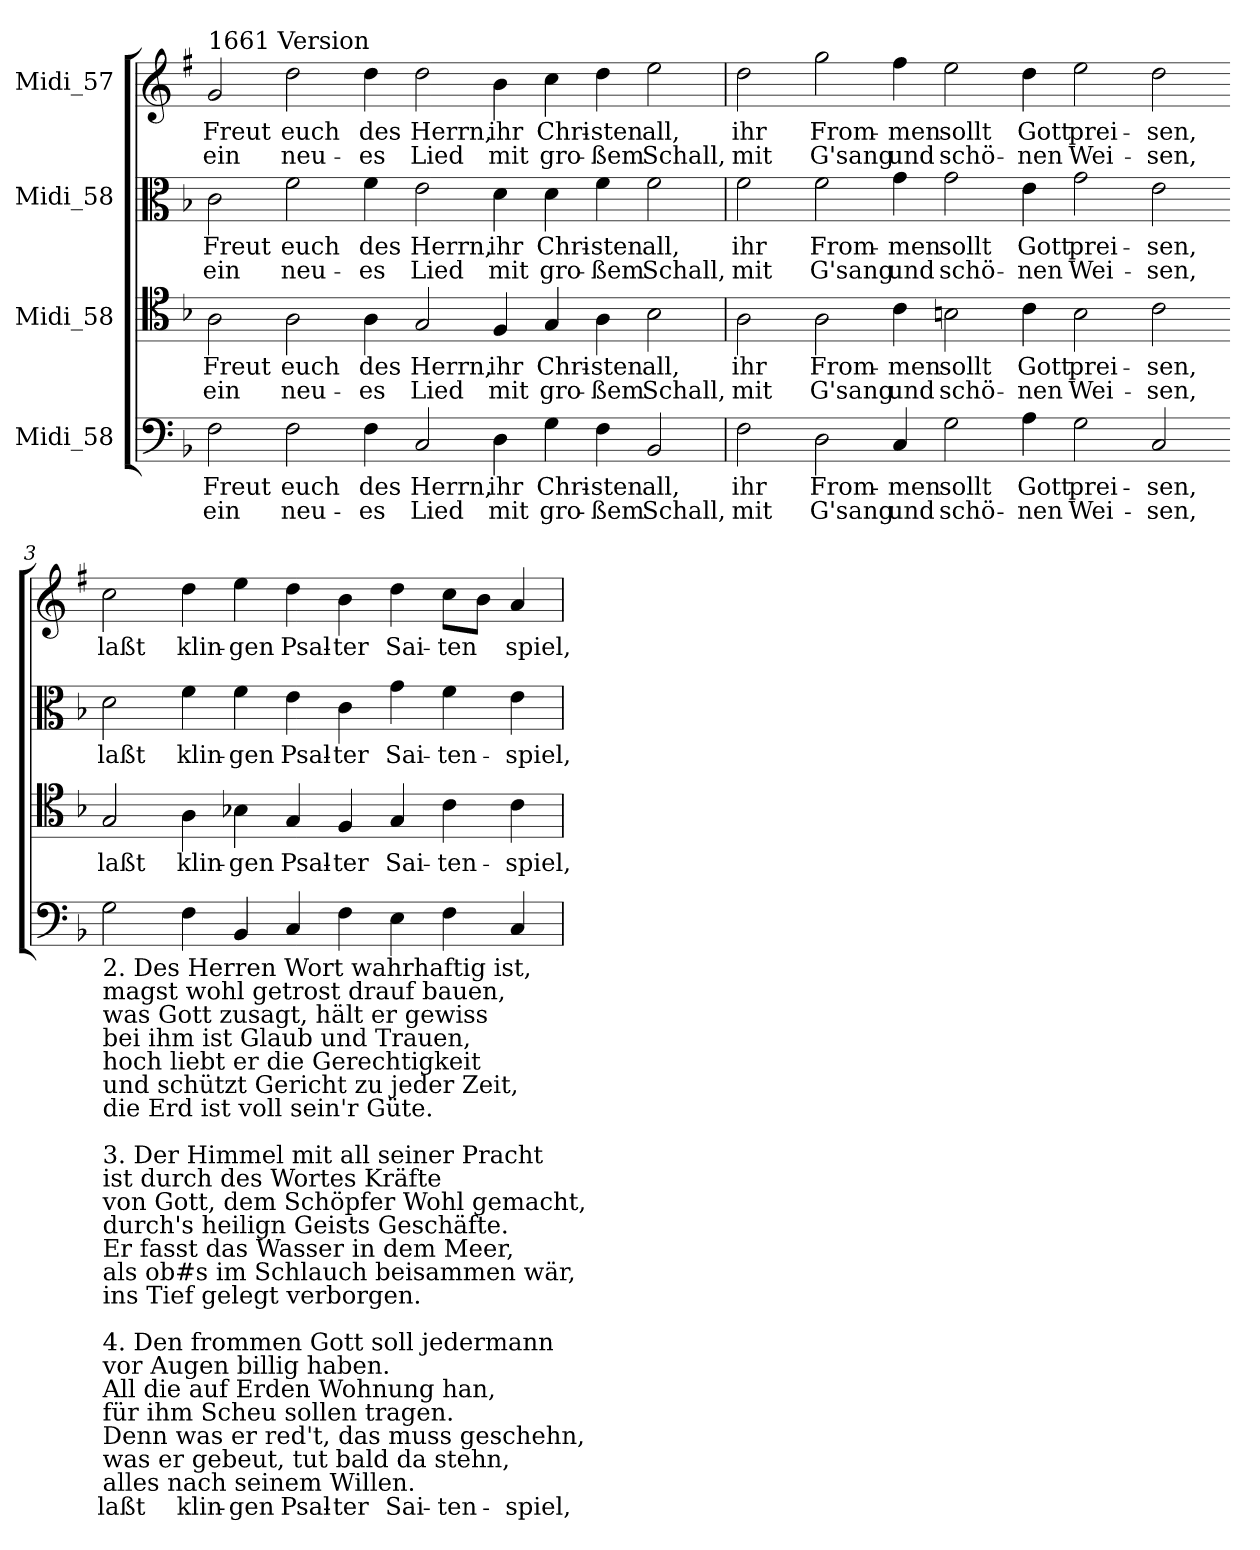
**kern	**text	**text	**kern	**text	**text	**kern	**text	**text	**kern	**text	**text
*part4	*part4	*part4	*part3	*part3	*part3	*part2	*part2	*part2	*part1	*part1	*part1
*staff4	*staff4	*staff4	*staff3	*staff3	*staff3	*staff2	*staff2	*staff2	*staff1	*staff1	*staff1
*I"Midi_58	*	*	*I"Midi_58	*	*	*I"Midi_58	*	*	*I"Midi_57	*	*
*clefF4	*	*	*clefC4	*	*	*clefC3	*	*	*clefG2	*	*
*	*	*	*	*	*	*	*	*	*ITrd1c2	*	*
*k[b-]	*	*	*k[b-]	*	*	*k[b-]	*	*	*k[b-]	*	*
*F:	*	*	*F:	*	*	*F:	*	*	*F:	*	*
=1	=1	=1	=1	=1	=1	=1	=1	=1	=1	=1	=1
!	!	!	!	!	!	!	!	!	!LO:TX:a:t=1661 Version	!	!
!	!LO:LY:b	!LO:LY:b	!	!LO:LY:b	!LO:LY:b	!	!LO:LY:b	!LO:LY:b	!	!LO:LY:b	!LO:LY:b
2F	Freut	ein	2A	Freut	ein	2c	Freut	ein	2f	Freut	ein
!	!LO:LY:b	!LO:LY:b	!	!LO:LY:b	!LO:LY:b	!	!LO:LY:b	!LO:LY:b	!	!LO:LY:b	!LO:LY:b
2F	euch	neu-	2A	euch	neu-	2f	euch	neu-	2cc	euch	neu-
!	!LO:LY:b	!LO:LY:b	!	!LO:LY:b	!LO:LY:b	!	!LO:LY:b	!LO:LY:b	!	!LO:LY:b	!LO:LY:b
4F	-des	es	4A	-des	es	4f	-des	es	4cc	-des	es
!	!LO:LY:b	!LO:LY:b	!	!LO:LY:b	!LO:LY:b	!	!LO:LY:b	!LO:LY:b	!	!LO:LY:b	!LO:LY:b
2C	Herrn,	Lied	2G	Herrn,	Lied	2e	Herrn,	Lied	2cc	Herrn,	Lied
!	!LO:LY:b	!LO:LY:b	!	!LO:LY:b	!LO:LY:b	!	!LO:LY:b	!LO:LY:b	!	!LO:LY:b	!LO:LY:b
4D	ihr	mit	4F	ihr	mit	4d	ihr	mit	4a	ihr	mit
!	!LO:LY:b	!LO:LY:b	!	!LO:LY:b	!LO:LY:b	!	!LO:LY:b	!LO:LY:b	!	!LO:LY:b	!LO:LY:b
4G	Chri-	-gro-	4G	Chri-	-gro-	4d	Chri-	-gro-	4b-	Chri-	-gro-
!	!LO:LY:b	!LO:LY:b	!	!LO:LY:b	!LO:LY:b	!	!LO:LY:b	!LO:LY:b	!	!LO:LY:b	!LO:LY:b
4F	-sten	ßem	4A	-sten	ßem	4f	-sten	ßem	4cc	-sten	ßem
!	!LO:LY:b	!LO:LY:b	!	!LO:LY:b	!LO:LY:b	!	!LO:LY:b	!LO:LY:b	!	!LO:LY:b	!LO:LY:b
2BB-	all,	Schall,	2B-	all,	Schall,	2f	all,	Schall,	2dd	all,	Schall,
=2	=2	=2	=2	=2	=2	=2	=2	=2	=2	=2	=2
!	!LO:LY:b	!LO:LY:b	!	!LO:LY:b	!LO:LY:b	!	!LO:LY:b	!LO:LY:b	!	!LO:LY:b	!LO:LY:b
2F	ihr	mit	2A	ihr	mit	2f	ihr	mit	2cc	ihr	mit
!	!LO:LY:b	!LO:LY:b	!	!LO:LY:b	!LO:LY:b	!	!LO:LY:b	!LO:LY:b	!	!LO:LY:b	!LO:LY:b
2D	From-	-G'sang	2A	From-	-G'sang	2f	From-	-G'sang	2ff	From-	-G'sang
!	!LO:LY:b	!LO:LY:b	!	!LO:LY:b	!LO:LY:b	!	!LO:LY:b	!LO:LY:b	!	!LO:LY:b	!LO:LY:b
4C	men	und	4c	men	und	4g	men	und	4ee	men	und
!	!LO:LY:b	!LO:LY:b	!	!LO:LY:b	!LO:LY:b	!	!LO:LY:b	!LO:LY:b	!	!LO:LY:b	!LO:LY:b
2G	sollt	schö-	2Bn	sollt	schö-	2g	sollt	schö-	2dd	sollt	schö-
!	!LO:LY:b	!LO:LY:b	!	!LO:LY:b	!LO:LY:b	!	!LO:LY:b	!LO:LY:b	!	!LO:LY:b	!LO:LY:b
4A	-Gott	nen	4c	-Gott	nen	4e	-Gott	nen	4cc	-Gott	nen
!	!LO:LY:b	!LO:LY:b	!	!LO:LY:b	!LO:LY:b	!	!LO:LY:b	!LO:LY:b	!	!LO:LY:b	!LO:LY:b
2G	prei-	-Wei-	2B	prei-	-Wei-	2g	prei-	-Wei-	2dd	prei-	-Wei-
!	!LO:LY:b	!LO:LY:b	!	!LO:LY:b	!LO:LY:b	!	!LO:LY:b	!LO:LY:b	!	!LO:LY:b	!LO:LY:b
2C	-sen,	sen,	2c	-sen,	sen,	2e	-sen,	sen,	2cc	-sen,	sen,
!!LO:LB:g=z
=3-	=3-	=3-	=3-	=3-	=3-	=3-	=3-	=3-	=3-	=3-	=3-
!LO:TX:b:t=2. Des Herren Wort wahrhaftig ist,\nmagst wohl getrost drauf bauen, \nwas Gott zusagt, hält er gewiss\nbei ihm ist Glaub und Trauen,\nhoch liebt er die Gerechtigkeit\nund schützt Gericht zu jeder Zeit,\ndie Erd ist voll sein'r Güte.\n\n3. Der Himmel mit all seiner Pracht\nist durch des Wortes Kräfte\nvon Gott, dem Schöpfer Wohl gemacht,\ndurch's heilign Geists Geschäfte.\nEr fasst das Wasser in dem Meer,\nals ob#s im Schlauch beisammen wär,\nins Tief gelegt verborgen.\n\n4. Den frommen Gott soll jedermann\nvor Augen billig haben.\nAll die auf Erden Wohnung han,\nfür ihm Scheu sollen tragen.\nDenn was er red't, das muss geschehn,\nwas er gebeut, tut bald da stehn,\nalles nach seinem Willen.	!	!	!	!	!	!	!	!	!	!	!
!	!LO:LY:b	!	!	!LO:LY:b	!	!	!LO:LY:b	!	!	!LO:LY:b	!
2G	laßt	.	2G	laßt	.	2d	laßt	.	2b-	laßt	.
!	!LO:LY:b	!	!	!LO:LY:b	!	!	!LO:LY:b	!	!	!LO:LY:b	!
4F	klin-	.	4A	klin-	.	4f	klin-	.	4cc	klin-	.
!	!LO:LY:b	!	!	!LO:LY:b	!	!	!LO:LY:b	!	!	!LO:LY:b	!
4BB-	-gen	.	4B-	-gen	.	4f	-gen	.	4dd	-gen	.
!	!LO:LY:b	!	!	!LO:LY:b	!	!	!LO:LY:b	!	!	!LO:LY:b	!
4C	Psal-	.	4G	Psal-	.	4e	Psal-	.	4cc	Psal-	.
!	!LO:LY:b	!	!	!LO:LY:b	!	!	!LO:LY:b	!	!	!LO:LY:b	!
4F	-ter	.	4F	-ter	.	4c	-ter	.	4a	-ter	.
!	!LO:LY:b	!	!	!LO:LY:b	!	!	!LO:LY:b	!	!	!LO:LY:b	!
4E	Sai-	.	4G	Sai-	.	4g	Sai-	.	4cc	Sai-	.
!	!LO:LY:b	!	!	!LO:LY:b	!	!	!LO:LY:b	!	!	!LO:LY:b	!
4F	-ten-	.	4c	-ten-	.	4f	-ten-	.	8b-L	-ten	.
.	.	.	.	.	.	.	.	.	8aJ	.	.
!	!LO:LY:b	!	!	!LO:LY:b	!	!	!LO:LY:b	!	!	!LO:LY:b	!
4C	-spiel,	.	4c	-spiel,	.	4e	-spiel,	.	4g	spiel,	.
=	=	=	=	=	=	=	=	=	=	=	=
*-	*-	*-	*-	*-	*-	*-	*-	*-	*-	*-	*-
